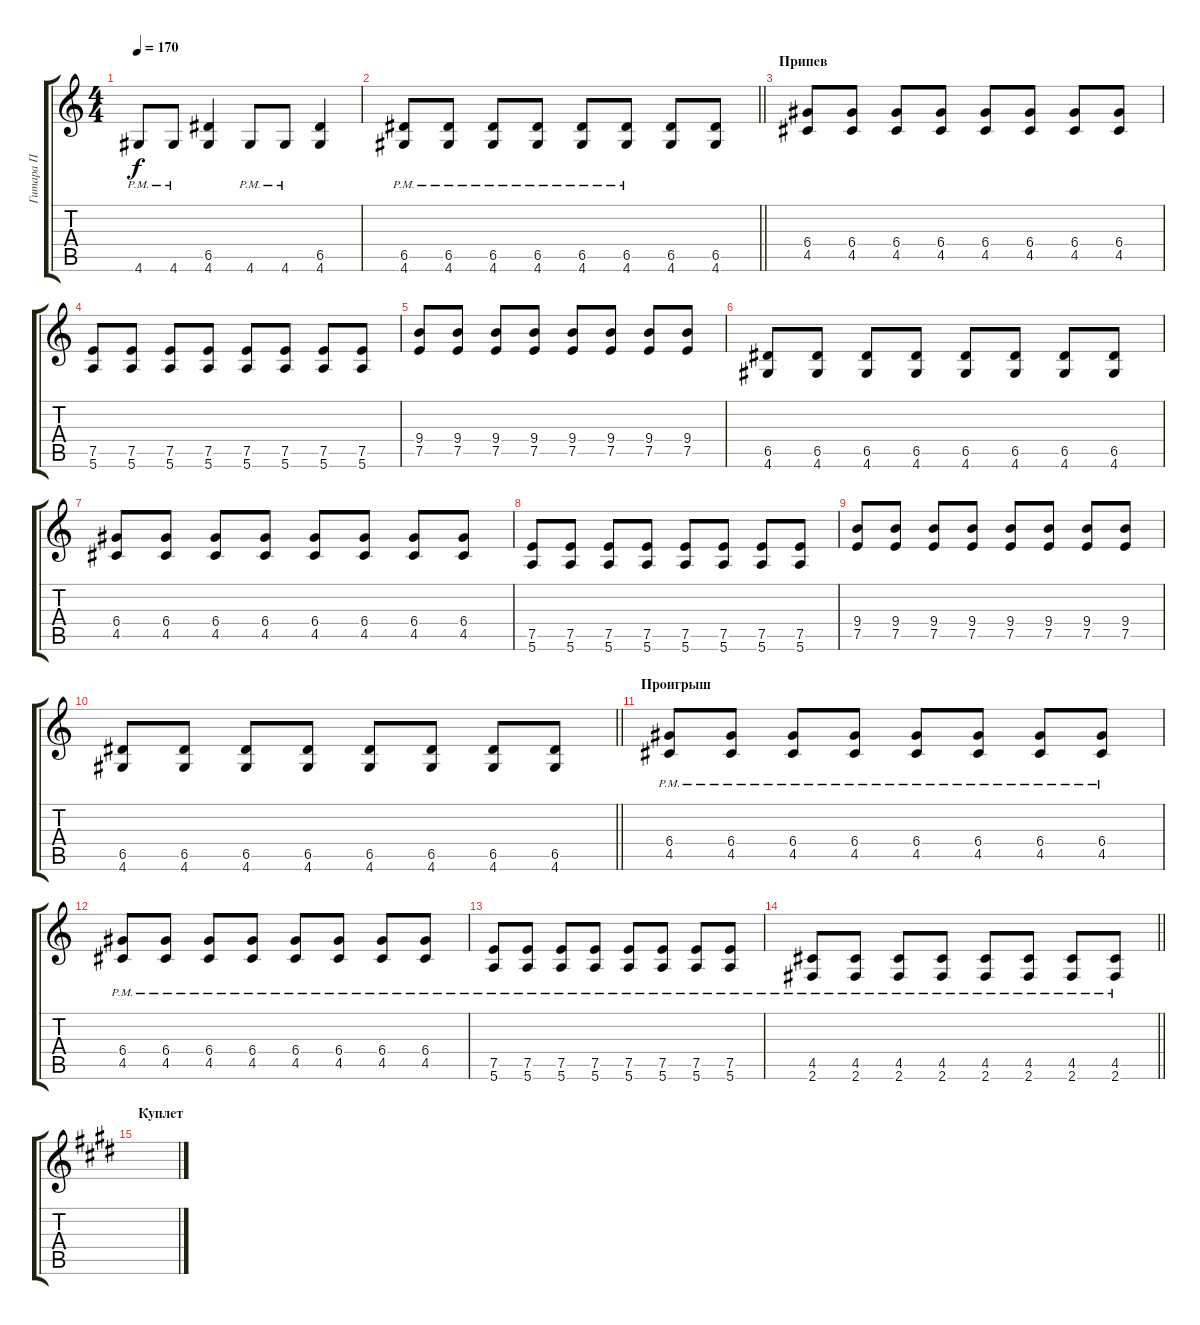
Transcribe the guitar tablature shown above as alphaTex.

\track ("Гитара П" "Гитара П") {instrument overdrivenguitar}
\staff {score tabs}
\tuning (E4 B3 G3 D3 A2 E2) {hide}
\ts (4 4)
\tempo 170
\clef g2
\ks c
4.6{pm}.8{dy f} 4.6{pm}.8 (6.5 4.6).4 4.6{pm}.8 4.6{pm}.8 (6.5 4.6).4 |
\barLineRight lightlight
(6.5{pm} 4.6{pm}).8 (6.5{pm} 4.6{pm}).8 (6.5{pm} 4.6{pm}).8 (6.5{pm} 4.6{pm}).8 (6.5{pm} 4.6{pm}).8 (6.5{pm} 4.6{pm}).8 (6.5 4.6).8 (6.5 4.6).8 |
\section ("" "Припев")
(6.4 4.5).8 (6.4 4.5).8 (6.4 4.5).8 (6.4 4.5).8 (6.4 4.5).8 (6.4 4.5).8 (6.4 4.5).8 (6.4 4.5).8 |
(7.5 5.6).8 (7.5 5.6).8 (7.5 5.6).8 (7.5 5.6).8 (7.5 5.6).8 (7.5 5.6).8 (7.5 5.6).8 (7.5 5.6).8 |
(9.4 7.5).8 (9.4 7.5).8 (9.4 7.5).8 (9.4 7.5).8 (9.4 7.5).8 (9.4 7.5).8 (9.4 7.5).8 (9.4 7.5).8 |
(6.5 4.6).8 (6.5 4.6).8 (6.5 4.6).8 (6.5 4.6).8 (6.5 4.6).8 (6.5 4.6).8 (6.5 4.6).8 (6.5 4.6).8 |
(6.4 4.5).8 (6.4 4.5).8 (6.4 4.5).8 (6.4 4.5).8 (6.4 4.5).8 (6.4 4.5).8 (6.4 4.5).8 (6.4 4.5).8 |
(7.5 5.6).8 (7.5 5.6).8 (7.5 5.6).8 (7.5 5.6).8 (7.5 5.6).8 (7.5 5.6).8 (7.5 5.6).8 (7.5 5.6).8 |
(9.4 7.5).8 (9.4 7.5).8 (9.4 7.5).8 (9.4 7.5).8 (9.4 7.5).8 (9.4 7.5).8 (9.4 7.5).8 (9.4 7.5).8 |
\barLineRight lightlight
(6.5 4.6).8 (6.5 4.6).8 (6.5 4.6).8 (6.5 4.6).8 (6.5 4.6).8 (6.5 4.6).8 (6.5 4.6).8 (6.5 4.6).8 |
\section ("" "Проигрыш")
(6.4{pm} 4.5{pm}).8 (6.4{pm} 4.5{pm}).8 (6.4{pm} 4.5{pm}).8 (6.4{pm} 4.5{pm}).8 (6.4{pm} 4.5{pm}).8 (6.4{pm} 4.5{pm}).8 (6.4{pm} 4.5{pm}).8 (6.4{pm} 4.5{pm}).8 |
(6.4{pm} 4.5{pm}).8 (6.4{pm} 4.5{pm}).8 (6.4{pm} 4.5{pm}).8 (6.4{pm} 4.5{pm}).8 (6.4{pm} 4.5{pm}).8 (6.4{pm} 4.5{pm}).8 (6.4{pm} 4.5{pm}).8 (6.4{pm} 4.5{pm}).8 |
(7.5{pm} 5.6{pm}).8 (7.5{pm} 5.6{pm}).8 (7.5{pm} 5.6{pm}).8 (7.5{pm} 5.6{pm}).8 (7.5{pm} 5.6{pm}).8 (7.5{pm} 5.6{pm}).8 (7.5{pm} 5.6{pm}).8 (7.5{pm} 5.6{pm}).8 |
\barLineRight lightlight
(4.5{pm} 2.6{pm}).8 (4.5{pm} 2.6{pm}).8 (4.5{pm} 2.6{pm}).8 (4.5{pm} 2.6{pm}).8 (4.5{pm} 2.6{pm}).8 (4.5{pm} 2.6{pm}).8 (4.5{pm} 2.6{pm}).8 (4.5{pm} 2.6{pm}).8 |
\section ("" "Куплет")
\ks e
